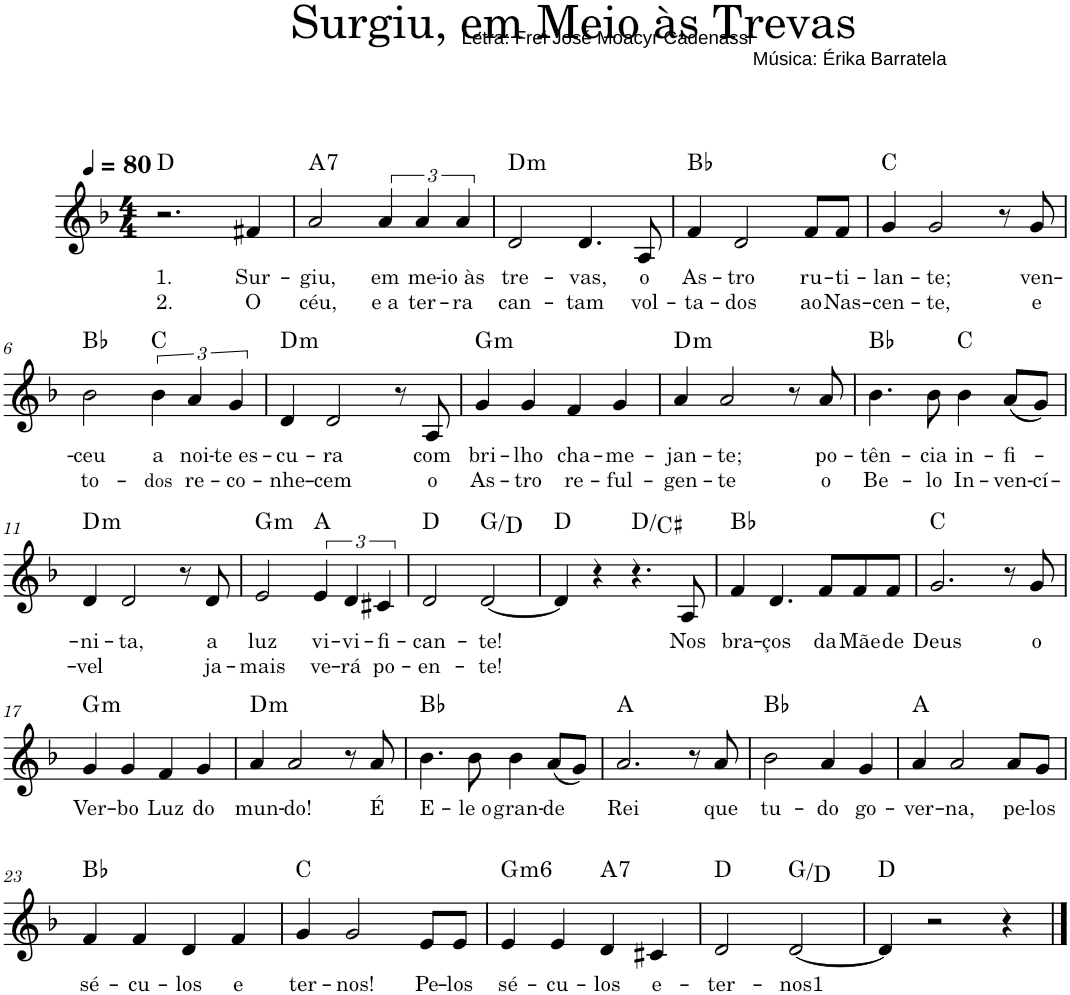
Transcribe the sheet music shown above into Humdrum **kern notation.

**kern	**text	**text	**harte
*part1	*part1	*part1	*part1
*staff1	*staff1	*staff1	*
*I"Voz	*	*	*
*clefG2	*	*	*
*k[b-]	*	*	*
*M4/4	*	*	*
*MM80	*	*	*
=1	=1	=1	=1
!	!LO:LY:b	!LO:LY:b	!
2.r	1.	2.	D:maj
!	!LO:LY:b	!LO:LY:b	!
4f#X/	Sur-	O	.
=2	=2	=2	=2
!	!LO:LY:b	!LO:LY:b	!LO:H:kt=7
2a/	-giu,	céu,	A:7
!	!LO:LY:b	!LO:LY:b	!
6a/	em	e a	.
!	!LO:LY:b	!LO:LY:b	!
6a/	me-	ter-	.
!	!LO:LY:b	!LO:LY:b	!
6a/	io às	-ra	.
=3	=3	=3	=3
!	!LO:LY:b	!LO:LY:b	!LO:H:kt=m
2d/	tre-	can-	D:min
!	!LO:LY:b	!LO:LY:b	!
4.d/	-vas,	-tam	.
!	!LO:LY:b	!LO:LY:b	!
8A/	o	vol-	.
=4	=4	=4	=4
!	!LO:LY:b	!LO:LY:b	!
4f/	As-	-ta-	Bb:maj
!	!LO:LY:b	!LO:LY:b	!
2d/	-tro	-dos	.
!	!LO:LY:b	!LO:LY:b	!
8f/L	ru-	ao	.
!	!LO:LY:b	!LO:LY:b	!
8f/J	-ti-	Nas-	.
=5	=5	=5	=5
!	!LO:LY:b	!LO:LY:b	!
4g/	-lan-	-cen-	C:maj
!	!LO:LY:b	!LO:LY:b	!
2g/	-te;	-te,	.
8r	.	.	.
!	!LO:LY:b	!LO:LY:b	!
8g/	ven-	e	.
!!LO:LB:g=z
=6	=6	=6	=6
!	!LO:LY:b	!LO:LY:b	!
2b-\	-ceu	to-	Bb:maj
!	!LO:LY:b	!LO:LY:b	!
6b-\	a	-dos	C:maj
!	!LO:LY:b	!LO:LY:b	!
6a/	noi-	re-	.
!	!LO:LY:b	!LO:LY:b	!
6g/	-te es-	-co-	.
=7	=7	=7	=7
!	!LO:LY:b	!LO:LY:b	!LO:H:kt=m
4d/	-cu-	-nhe-	D:min
!	!LO:LY:b	!LO:LY:b	!
2d/	-ra	-cem	.
8r	.	.	.
!	!LO:LY:b	!LO:LY:b	!
8A/	com	o	.
=8	=8	=8	=8
!	!LO:LY:b	!LO:LY:b	!LO:H:kt=m
4g/	bri-	As-	G:min
!	!LO:LY:b	!LO:LY:b	!
4g/	-lho	-tro	.
!	!LO:LY:b	!LO:LY:b	!
4f/	cha-	re-	.
!	!LO:LY:b	!LO:LY:b	!
4g/	-me-	-ful-	.
=9	=9	=9	=9
!	!LO:LY:b	!LO:LY:b	!LO:H:kt=m
4a/	-jan-	-gen-	D:min
!	!LO:LY:b	!LO:LY:b	!
2a/	-te;	-te	.
8r	.	.	.
!	!LO:LY:b	!LO:LY:b	!
8a/	po-	o	.
=10	=10	=10	=10
!	!LO:LY:b	!LO:LY:b	!
4.b-\	tên-	Be-	Bb:maj
!	!LO:LY:b	!LO:LY:b	!
8b-\	-cia	-lo	.
!	!LO:LY:b	!LO:LY:b	!
4b-\	in-	In-	C:maj
!	!LO:LY:b	!LO:LY:b	!
(8a/L	-fi-	-ven-	.
!	!	!LO:LY:b	!
8g/J)	.	-cí-	.
!!LO:LB:g=z
=11	=11	=11	=11
!	!LO:LY:b	!LO:LY:b	!LO:H:kt=m
4d/	ni-	-vel	D:min
!	!LO:LY:b	!	!
2d/	-ta,	.	.
8r	.	.	.
!	!LO:LY:b	!LO:LY:b	!
8d/	a	ja-	.
=12	=12	=12	=12
!	!LO:LY:b	!LO:LY:b	!LO:H:kt=m
2e/	luz	-mais	G:min
!	!LO:LY:b	!LO:LY:b	!
6e/	vi-	ve-	A:maj
!	!LO:LY:b	!LO:LY:b	!
6d/	-vi-	-rá	.
!	!LO:LY:b	!LO:LY:b	!
6c#X/	-fi-	po-	.
=13	=13	=13	=13
!	!LO:LY:b	!LO:LY:b	!
2d/	-can-	-en-	D:maj
!	!LO:LY:b	!LO:LY:b	!
[2d/	-te!	-te!	G:maj/5
=14	=14	=14	=14
!	!LO:LY:b	!	!
4d/]	.	.	D:maj
4r	.	.	.
4.r	.	.	D:maj/7
!	!LO:LY:b	!	!
8A/	Nos	.	.
=15	=15	=15	=15
!	!LO:LY:b	!	!
4f/	bra-	.	Bb:maj
!	!LO:LY:b	!	!
4.d/	-ços	.	.
!	!LO:LY:b	!	!
8f/L	da	.	.
!	!LO:LY:b	!	!
8f/	Mãe	.	.
!	!LO:LY:b	!	!
8f/J	de	.	.
=16	=16	=16	=16
!	!LO:LY:b	!	!
2.g/	Deus	.	C:maj
8r	.	.	.
!	!LO:LY:b	!	!
8g/	o	.	.
!!LO:LB:g=z
=17	=17	=17	=17
!	!LO:LY:b	!	!LO:H:kt=m
4g/	Ver-	.	G:min
!	!LO:LY:b	!	!
4g/	-bo	.	.
!	!LO:LY:b	!	!
4f/	Luz	.	.
!	!LO:LY:b	!	!
4g/	do	.	.
=18	=18	=18	=18
!	!LO:LY:b	!	!LO:H:kt=m
4a/	mun-	.	D:min
!	!LO:LY:b	!	!
2a/	-do!	.	.
8r	.	.	.
!	!LO:LY:b	!	!
8a/	É	.	.
=19	=19	=19	=19
!	!LO:LY:b	!	!
4.b-\	E-	.	Bb:maj
!	!LO:LY:b	!	!
8b-\	-le o	.	.
!	!LO:LY:b	!	!
4b-\	gran-	.	.
!	!LO:LY:b	!	!
(8a/L	-de	.	.
8g/J)	.	.	.
=20	=20	=20	=20
!	!LO:LY:b	!	!
2.a/	Rei	.	A:maj
8r	.	.	.
!	!LO:LY:b	!	!
8a/	que	.	.
=21	=21	=21	=21
!	!LO:LY:b	!	!
2b-\	tu-	.	Bb:maj
!	!LO:LY:b	!	!
4a/	-do	.	.
!	!LO:LY:b	!	!
4g/	go-	.	.
=22	=22	=22	=22
!	!LO:LY:b	!	!
4a/	ver-	.	A:maj
!	!LO:LY:b	!	!
2a/	-na,	.	.
!	!LO:LY:b	!	!
8a/L	pe-	.	.
!	!LO:LY:b	!	!
8g/J	-los	.	.
!!LO:LB:g=z
=23	=23	=23	=23
!	!LO:LY:b	!	!
4f/	sé-	.	Bb:maj
!	!LO:LY:b	!	!
4f/	-cu-	.	.
!	!LO:LY:b	!	!
4d/	-los	.	.
!	!LO:LY:b	!	!
4f/	e	.	.
=24	=24	=24	=24
!	!LO:LY:b	!	!
4g/	ter-	.	C:maj
!	!LO:LY:b	!	!
2g/	-nos!	.	.
!	!LO:LY:b	!	!
8e/L	Pe-	.	.
!	!LO:LY:b	!	!
8e/J	-los	.	.
=25	=25	=25	=25
!	!LO:LY:b	!	!LO:H:kt=m6
4e/	sé-	.	G:min6
!	!LO:LY:b	!	!
4e/	-cu-	.	.
!	!LO:LY:b	!	!LO:H:kt=7
4d/	-los	.	A:7
!	!LO:LY:b	!	!
4c#X/	e-	.	.
=26	=26	=26	=26
!	!LO:LY:b	!	!
2d/	-ter-	.	D:maj
!	!LO:LY:b	!	!
[2d/	-nos1	.	G:maj/5
=27	=27	=27	=27
4d/]	.	.	D:maj
2r	.	.	.
4r	.	.	.
==	==	==	==
*-	*-	*-	*-
